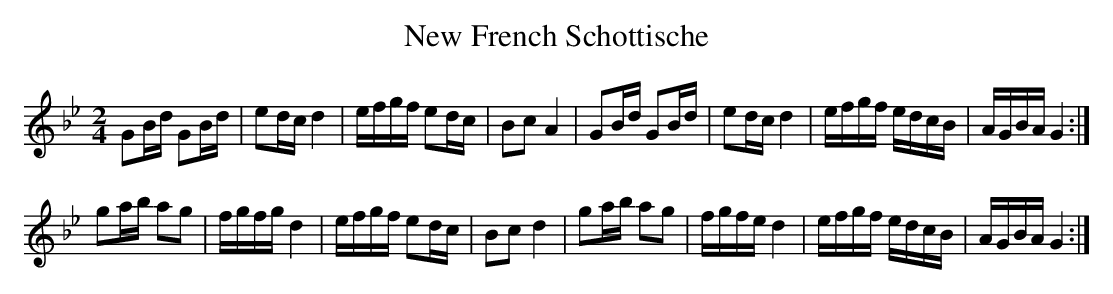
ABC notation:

X:1
T:New French Schottische
L:1/8
M:2/4
K:Gm
GB/d/ GB/d/|ed/c/ d2|e/f/g/f/ ed/c/|Bc A2| \
GB/d/ GB/d/|ed/c/ d2|e/f/g/f/ e/d/c/B/|A/G/B/A/ G2:|
ga/b/ ag|f/g/f/g/ d2|e/f/g/f/ ed/c/|Bc d2| \
ga/b/ ag|f/g/f/e/ d2|e/f/g/f/ e/d/c/B/|A/G/B/A/ G2:|
